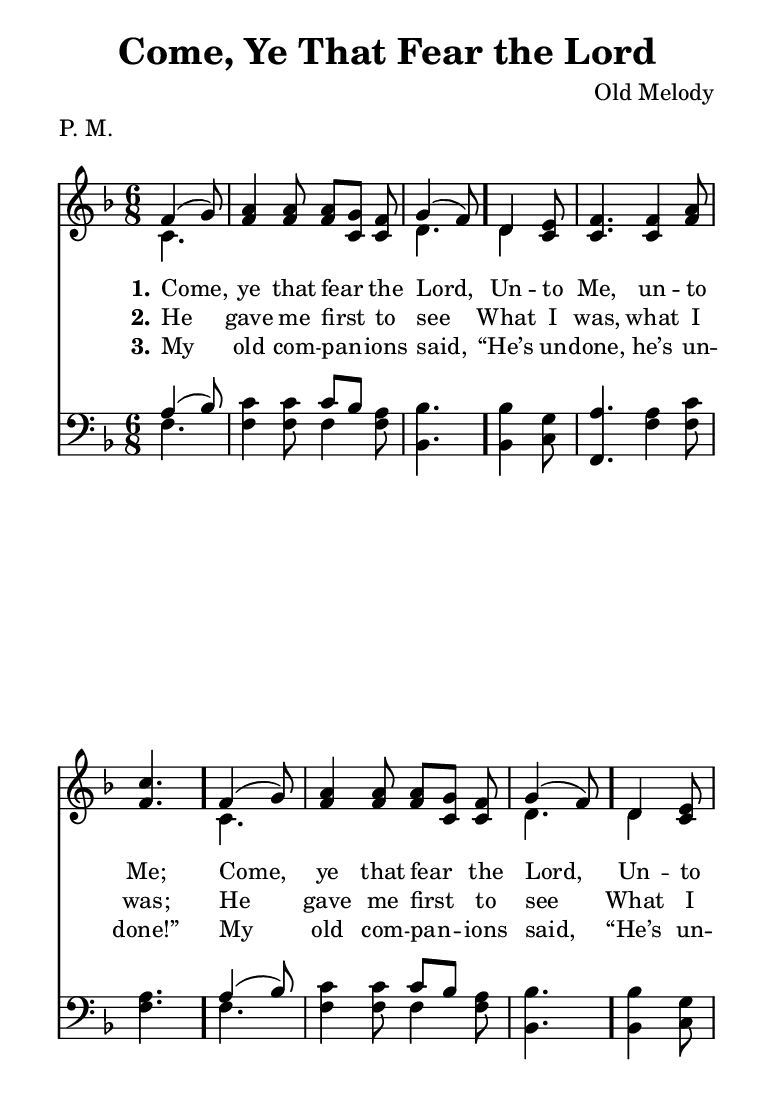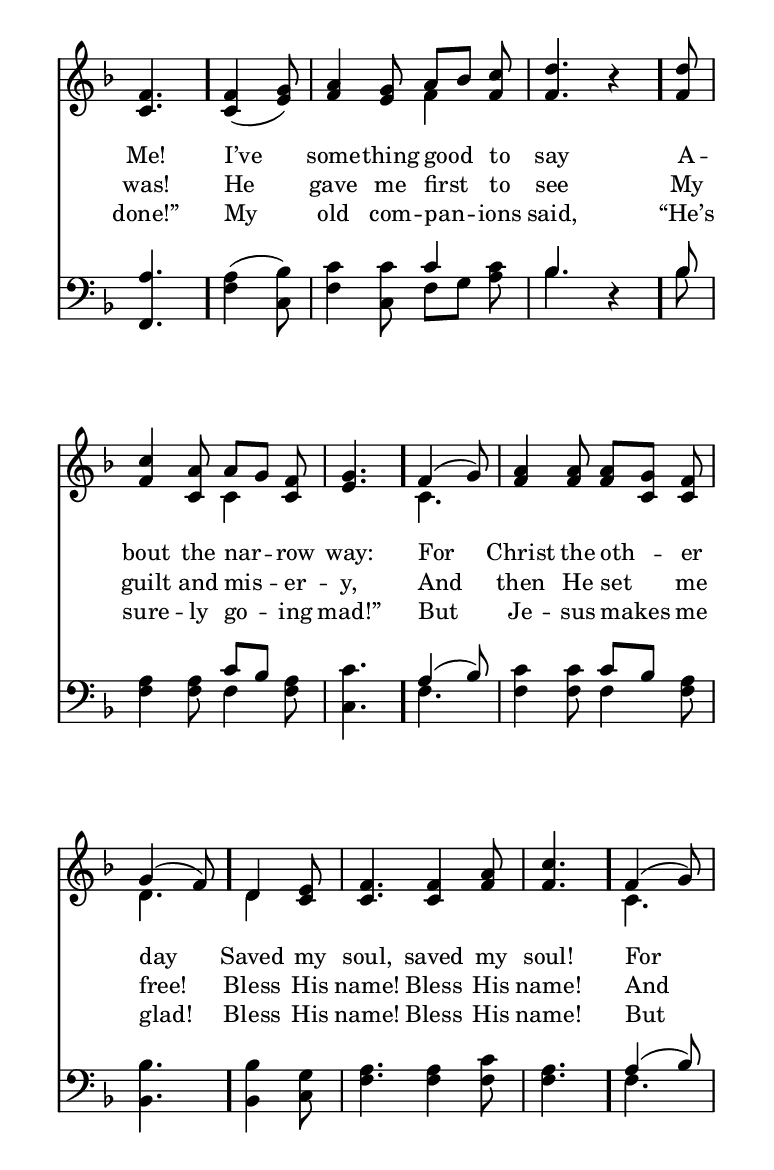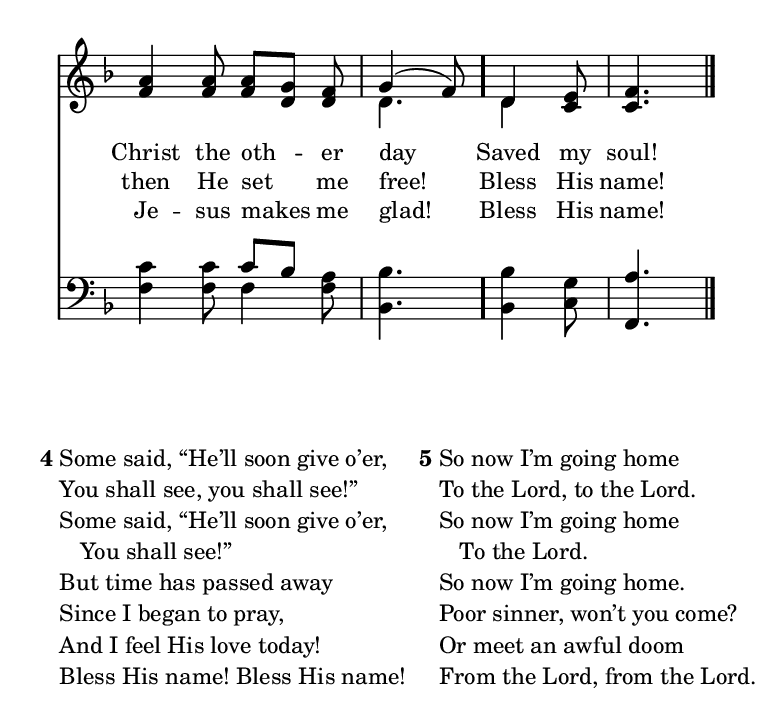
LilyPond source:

\include "common/global.ily"
\paper {
  \include "common/paper.ily"
}

\header{
  %gospel
  hymnnumber = "78"
  title = "Come, Ye That Fear the Lord"
  tunename = "Lorneville"
  meter = "P. M."
  poet = ""
  composer = "Old Melody"
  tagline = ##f
}

% for fermata in MIDI
ta = { \tempo 4=100 }
tb = { \tempo 4=50  }

patternAA = { c4( c8) | c4 c8 c8[ c8] c8 | c4( c8) }
patternAB = { c4.     | c4 c8 c8[ c8] c8 | c4.     }
patternAC = { c4( c8) | c4 c8 c8[ c8] c8 | c4.     }
patternAD = { c4.     | c4 c8 c4      c8 | c4.     }

patternBA = { c4 c8 c4. }

patternCA = { \patternBA }

patternDA = { c4( c8) | c4 c8 c8[ c8] c8 | c4. c4 }
patternDB = { c4( c8) | c4 c8 c4      c8 | c4. c4 }

patternEA = { c8 | c4 c8 c8[ c8] c8 | c4. }
patternEB = { c8 | c4 c8 c4      c8 | c4. }

global = {
  \include "common/overrides.ily"
  \override Staff.TimeSignature.style = #'numbered
  \time 6/8
  \override Score.MetronomeMark.transparent = ##t % hide all fermata changes too
  \ta
  \key f \major
  \partial 4.
  \autoBeamOff
}

notesSoprano = {
\global
\relative c' {

  \changePitch \patternAA { f g | a a a g f | g f }
  \changePitch \patternBA { d e | f f a | c }
  \changePitch \patternAA { f, g a a a g f | g f }
  \changePitch \patternCA { d e f }

  \changePitch \patternDA { f g | a g a bes c | d r }
  \changePitch \patternEA { d | c a a g f | g }
  \changePitch \patternAA { f g | a a a g f | g f }
  \changePitch \patternCA { d e f }
  \changePitch \patternCA { f a | c }

  \changePitch \patternAA { f, g | a a a g f | g f }
  \changePitch \patternCA { d e | f }

  \bar "|."

}
}

notesAlto = {
\global
\relative e' {

  \changePitch \patternAB { c | f f f c c | d }
  \changePitch \patternBA { d c | c c f | f }
  \changePitch \patternAB { c | f f f c c | d }
  \changePitch \patternCA { d c | c }

  \changePitch \patternDB { c e | f e f f | f r }
  \changePitch \patternEB { f | f c c c | e }
  \changePitch \patternAB { c | f f f c c | d }
  \changePitch \patternCA { d c c }
  \changePitch \patternCA { c f | f }

  \changePitch \patternAB { c | f f f d d | d }
  \changePitch \patternCA { d c | c }

}
}

notesTenor = {
\global
\relative a {

  \changePitch \patternAC { a bes | c c c bes a | bes }
  \changePitch \patternBA { bes g | a a c | a }
  \changePitch \patternAC { a bes | c c c bes a | bes }
  \changePitch \patternCA { bes g | a }

  \changePitch \patternDB { a bes | c c c c | bes r }
  \changePitch \patternEA { bes | a a c bes a | c }
  \changePitch \patternAC { a bes | c c c bes a | bes }
  \changePitch \patternCA { bes g | a}
  \changePitch \patternCA { a c | a }

  \changePitch \patternAC { a bes | c c c bes a | bes }
  \changePitch \patternCA { bes g | a }

}
}

notesBass = {
\global
\relative f {

  \changePitch \patternAD { f | f f f f | bes, }
  \changePitch \patternBA { bes c | f, f' f | f }
  \changePitch \patternAD { f | f f f f | bes, }
  \changePitch \patternCA { bes c | f, }

  \changePitch \patternDA { f' c | f c f g a | bes r }
  \changePitch \patternEB { bes | f f f f | c }
  \changePitch \patternAD { f | f f f f | bes, }
  \changePitch \patternCA { bes c | f }
  \changePitch \patternCA { f f | f }

  \changePitch \patternAD { f | f f f f | bes, }
  \changePitch \patternCA { bes c | f, }

}
}

wordsA = \lyricmode {
\set stanza = "1."

Come, ye that fear the Lord, \bar "."
Un -- to Me, un -- to Me; \bar "."
Come, ye that fear the Lord, \bar "."
Un -- to Me! \bar "."
I’ve some -- thing good to say \bar "."
A -- bout the nar -- row way: \bar "."
For Christ the oth -- er day \bar "."
Saved my soul, saved my soul! \bar "."
%{HIDE>%} For Christ the oth -- er day \bar "." %{<HIDE%}
%{HIDE>%} Saved my soul! \bar "." %{<HIDE%}

}

wordsB = \lyricmode {
\set stanza = "2."

He gave me first to see
What I was, what I was;
He gave me first to see
What I was!
He gave me first to see
My guilt and mis -- er -- y,
And then He set me free!
Bless His name! Bless His name!
%{HIDE>%} And then He set me free! %{<HIDE%}
%{HIDE>%} Bless His name! %{<HIDE%}

}

wordsC = \lyricmode {
\set stanza = "3."

My old com -- pan -- ions said,
“He’s un -- done, he’s un -- done!”
My old com -- pan -- ions said,
“He’s un -- done!”
My old com -- pan -- ions said,
“He’s sure -- ly go -- ing mad!”
But Je -- sus makes me glad!
Bless His name! Bless His name!
%{HIDE>%} But Je -- sus makes me glad! %{<HIDE%}
%{HIDE>%} Bless His name! %{<HIDE%}

}

wordsD = \markuplist {

\line { Some said, “He’ll soon give o’er, }
\line { You shall see, you shall see!” }
\line { Some said, “He’ll soon give o’er, }
\line { { \hspace #2 } You shall see!” }
\line { But time has passed away }
\line { Since I began to pray, }
\line { And I feel His love today! }
\line { Bless His name! Bless His name! }

}

wordsE = \markuplist {

\line { So now I’m going home }
\line { To the Lord, to the Lord. }
\line { So now I’m going home }
\line { { \hspace #2 } To the Lord. }
\line { So now I’m going home. }
\line { Poor sinner, won’t you come? }
\line { Or meet an awful doom }
\line { From the Lord, from the Lord. }

}

\score {
  \context ChoirStaff <<
    \context Staff = upper <<
      \set Staff.autoBeaming = ##f
      \set ChoirStaff.systemStartDelimiter = #'SystemStartBar
      \set ChoirStaff.printPartCombineTexts = ##f
      \partcombine #'(2 . 9) \notesSoprano \notesAlto
      \context NullVoice = sopranos { \voiceOne << \notesSoprano >> }
      \context NullVoice = altos { \voiceTwo << \notesAlto >> }
      \context Lyrics = one   \lyricsto sopranos \wordsA
      \context Lyrics = two   \lyricsto sopranos \wordsB
      \context Lyrics = three \lyricsto sopranos \wordsC
    >>
    \context Staff = men <<
      \set Staff.autoBeaming = ##f
      \clef bass
      \set ChoirStaff.printPartCombineTexts = ##f
      \partcombine #'(2 . 9) \notesTenor \notesBass
      \context NullVoice = tenors { \voiceOne << \notesTenor >> }
      \context NullVoice = basses { \voiceTwo << \notesBass >> }
    >>
  >>
  \layout {
    \include "common/layout.ily"
  }
  \midi{
    \include "common/midi.ily"
  }
}

\noPageBreak

\markup { \fill-line { %\column {
  \hspace #0.1
  \line{ \bold 4 \column { \wordsD } } %\combine \null \vspace #0.4
  \hspace #0.1
  \line{ \bold 5 \column { \wordsE } } %\combine \null \vspace #0.4
  \hspace #0.1
} } %}

\version "2.19.49"  % necessary for upgrading to future LilyPond versions.

% vi:set et ts=2 sw=2 ai nocindent syntax=lilypond:
